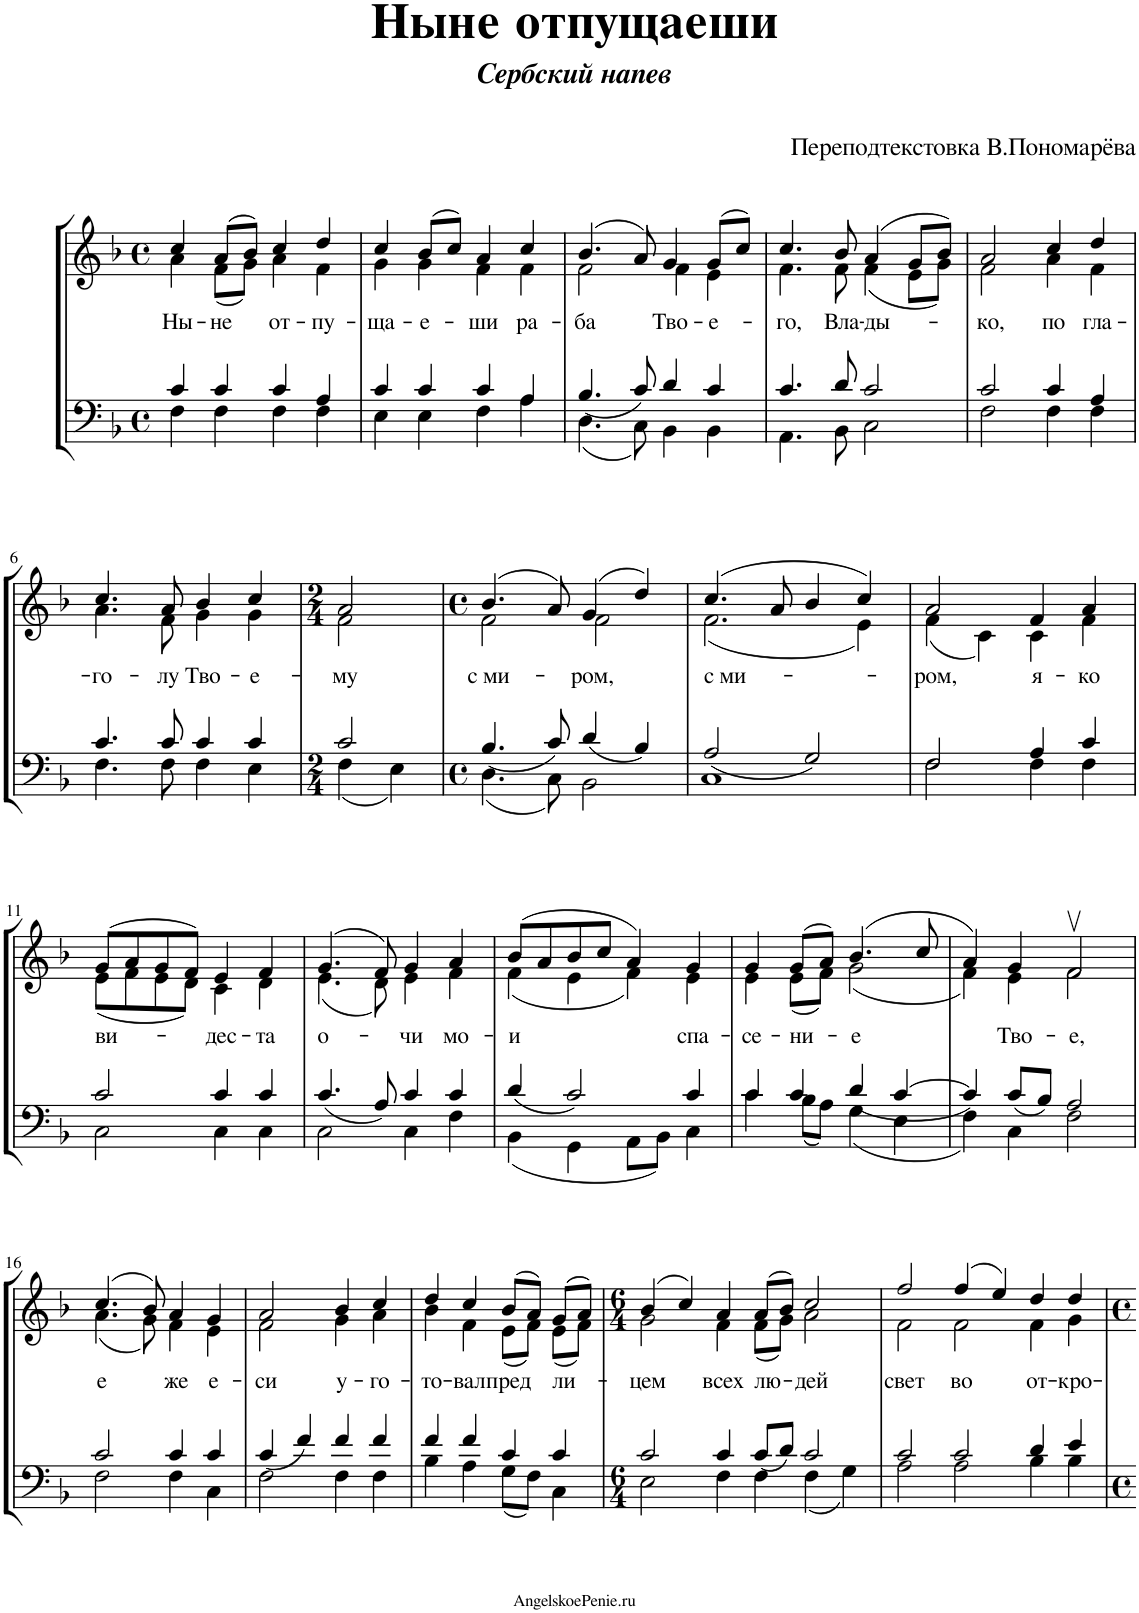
**kern	**kern	**text
*part1	*part1	*part1
*staff2	*staff1	*staff1
*I"Piano	*	*
*I'Pno.	*	*
*clefF4	*clefG2	*
*k[b-]	*k[b-]	*
*M4/4	*M4/4	*
*met(c)	*met(c)	*
=1	=1	=1
*^	*^	*
*	*^	*	*	*
!	!	!	!	!	!LO:LY:b
1ryy	4c/	4F\	4cc/	4a\	Ны-
!	!	!	!	!	!LO:LY:b
.	4c/	4F\	(8a/L	(8f\L	-не
.	.	.	8b-/J)	8g\J)	.
!	!	!	!	!	!LO:LY:b
.	4c/	4F\	4cc/	4a\	от-
!	!	!	!	!	!LO:LY:b
.	4A/	4F\	4dd/	4f\	-пу-
=2	=2	=2	=2	=2	=2
!	!	!	!	!	!LO:LY:b
1ryy	4c/	4E\	4cc/	4g\	-ща-
!	!	!	!	!	!LO:LY:b
.	4c/	4E\	(8b-/L	4g\	-е-
.	.	.	8cc/J)	.	.
!	!	!	!	!	!LO:LY:b
.	4c/	4F\	4a/	4f\	-ши
!	!	!	!	!	!LO:LY:b
.	4A/	4A\	4cc/	4f\	ра-
=3	=3	=3	=3	=3	=3
!	!	!	!	!	!LO:LY:b
1ryy	4.B-/	4.D\	(4.b-/	2f\	-ба
.	8c/	8C\	8a/)	.	.
!	!	!	!	!	!LO:LY:b
.	4d/	4BB-\	4g/	4f\	Тво-
!	!	!	!	!	!LO:LY:b
.	4c/	4BB-\	(8g/L	4e\	-е-
.	.	.	8cc/J)	.	.
=4	=4	=4	=4	=4	=4
!	!	!	!	!	!LO:LY:b
1ryy	4.c/	4.AA\	4.cc/	4.f\	-го,
!	!	!	!	!	!LO:LY:b
.	8d/	8BB-\	8b-/	8f\	Вла-
!	!	!	!	!	!LO:LY:b
.	2c/	2C\	(4a/	(4f\	-ды-
.	.	.	8g/L	8e\L	.
.	.	.	8b-/J)	8g\J)	.
=5	=5	=5	=5	=5	=5
!	!	!	!	!	!LO:LY:b
1ryy	2c/	2F\	2a/	2f\	-ко,
!	!	!	!	!	!LO:LY:b
.	4c/	4F\	4cc/	4a\	по
!	!	!	!	!	!LO:LY:b
.	4A/	4F\	4dd/	4f\	гла-
!!LO:LB:g=z	!!
=6	=6	=6	=6	=6	=6
!	!	!	!	!	!LO:LY:b
1ryy	4.c/	4.F\	4.cc/	4.a\	-го-
!	!	!	!	!	!LO:LY:b
.	8c/	8F\	8a/	8f\	-лу
!	!	!	!	!	!LO:LY:b
.	4c/	4F\	4b-/	4g\	Тво-
!	!	!	!	!	!LO:LY:b
.	4c/	4E\	4cc/	4g\	-е-
=7	=7	=7	=7	=7	=7
*M2/4	*	*	*M2/4	*	*
!	!	!	!	!	!LO:LY:b
2ryy	2c/	4F\	2a/	2f\	-му
.	.	4E\	.	.	.
=8	=8	=8	=8	=8	=8
*M4/4	*	*	*M4/4	*	*
*met(c)	*	*	*met(c)	*	*
!	!	!	!	!	!LO:LY:b
1ryy	4.B-/	4.D\	(4.b-/	2f\	с ми-
.	8c/	8C\	8a/)	.	.
!	!	!	!	!	!LO:LY:b
.	4d/	2BB-\	(4g/	2f\	-ром,
.	4B-/	.	4dd/)	.	.
=9	=9	=9	=9	=9	=9
!	!	!	!	!	!LO:LY:b
1ryy	2A/	1C	(4.cc/	(2.f\	с ми-
.	.	.	8a/	.	.
.	2G/	.	4b-/	.	.
.	.	.	4cc/)	4e\)	.
=10	=10	=10	=10	=10	=10
!	!	!	!	!	!LO:LY:b
1ryy	2F/	2F\	2a/	(4f\	-ром,
.	.	.	.	4c\)	.
!	!	!	!	!	!LO:LY:b
.	4A/	4F\	4f/	4c\	я-
!	!	!	!	!	!LO:LY:b
.	4c/	4F\	4a/	4f\	-ко
!!LO:LB:g=z	!!
=11	=11	=11	=11	=11	=11
!	!	!	!	!	!LO:LY:b
1ryy	2c/	2C\	(8g/L	(8e\L	ви-
.	.	.	8a/	8f\	.
.	.	.	8g/	8e\	.
.	.	.	8f/J)	8d\J)	.
!	!	!	!	!	!LO:LY:b
.	4c/	4C\	4e/	4c\	-дес-
!	!	!	!	!	!LO:LY:b
.	4c/	4C\	4f/	4d\	-та
=12	=12	=12	=12	=12	=12
!	!	!	!	!	!LO:LY:b
1ryy	4.c/	2C\	(4.g/	(4.e\	о-
.	8A/	.	8f/)	8d\)	.
!	!	!	!	!	!LO:LY:b
.	4c/	4C\	4g/	4e\	-чи
!	!	!	!	!	!LO:LY:b
.	4c/	4F\	4a/	4f\	мо-
=13	=13	=13	=13	=13	=13
!	!	!	!	!	!LO:LY:b
1ryy	4d/	4BB-\	(8b-/L	(4f\	-и
.	.	.	8a/	.	.
.	2c/	4GG\	8b-/	4e\	.
.	.	.	8cc/J	.	.
.	.	8AA\L	4a/)	4f\)	.
.	.	8BB-\J	.	.	.
!	!	!	!	!	!LO:LY:b
.	4c/	4C\	4g/	4e\	спа-
=14	=14	=14	=14	=14	=14
!	!	!	!	!	!LO:LY:b
1ryy	4c/	4c\	4g/	4e\	-се-
!	!	!	!	!	!LO:LY:b
.	4c/	8B-\L	(8g/L	(8e\L	-ни-
.	.	8A\J	8a/J)	8f\J)	.
!	!	!	!	!	!LO:LY:b
.	4d/	4G\	(4.b-/	(2g\	-е
.	[4c/	4E\	.	.	.
.	.	.	8cc/	.	.
=15	=15	=15	=15	=15	=15
1ryy	4c/]	4F\	4a/)	4f\)	.
!	!	!	!	!	!LO:LY:b
.	8c/L	4C\	4g/	4e\	Тво-
.	8B-/J	.	.	.	.
!	!	!	!	!	!LO:LY:b
.	2A/	2F\	2fv/	2f\	-е,
!!LO:LB:g=z	!!
=16	=16	=16	=16	=16	=16
!	!	!	!	!	!LO:LY:b
1ryy	2c/	2F\	(4.cc/	(4.a\	е
.	.	.	8b-/)	8g\)	.
!	!	!	!	!	!LO:LY:b
.	4c/	4F\	4a/	4f\	же
!	!	!	!	!	!LO:LY:b
.	4c/	4C\	4g/	4e\	е-
=17	=17	=17	=17	=17	=17
!	!	!	!	!	!LO:LY:b
1ryy	4c/	2F\	2a/	2f\	-си
.	4f/	.	.	.	.
!	!	!	!	!	!LO:LY:b
.	4f/	4F\	4b-/	4g\	у-
!	!	!	!	!	!LO:LY:b
.	4f/	4F\	4cc/	4a\	-го-
=18	=18	=18	=18	=18	=18
!	!	!	!	!	!LO:LY:b
1ryy	4f/	4B-\	4dd/	4b-\	-то-
!	!	!	!	!	!LO:LY:b
.	4f/	4A\	4cc/	4f\	-вал
!	!	!	!	!	!LO:LY:b
.	4c/	8G\L	(8b-/L	(8e\L	пред
.	.	8F\J	8a/J)	8f\J)	.
!	!	!	!	!	!LO:LY:b
.	4c/	4C\	(8g/L	(8e\L	ли-
.	.	.	8a/J)	8f\J)	.
=19	=19	=19	=19	=19	=19
*M6/4	*	*	*M6/4	*	*
!	!	!	!	!	!LO:LY:b
1.ryy	2c/	2E\	(4b-/	2g\	-цем
.	.	.	4cc/)	.	.
!	!	!	!	!	!LO:LY:b
.	4c/	4F\	4a/	4f\	всех
!	!	!	!	!	!LO:LY:b
.	8c/L	4F\	(8a/L	(8f\L	лю-
.	8d/J	.	8b-/J)	8g\J)	.
!	!	!	!	!	!LO:LY:b
.	2c/	4F\	2cc/	2a\	-дей
.	.	4G\	.	.	.
=20	=20	=20	=20	=20	=20
!	!	!	!	!	!LO:LY:b
1.ryy	2c/	2A\	2ff/	2f\	свет
!	!	!	!	!	!LO:LY:b
.	2c/	2A\	(4ff/	2f\	во
.	.	.	4ee/)	.	.
!	!	!	!	!	!LO:LY:b
.	4d/	4B-\	4dd/	4f\	от-
!	!	!	!	!	!LO:LY:b
.	4e/	4B-\	4dd/	4g\	-кро-
*v	*v	*v	*	*	*
*	*v	*v	*
=	=	=
*-	*-	*-
